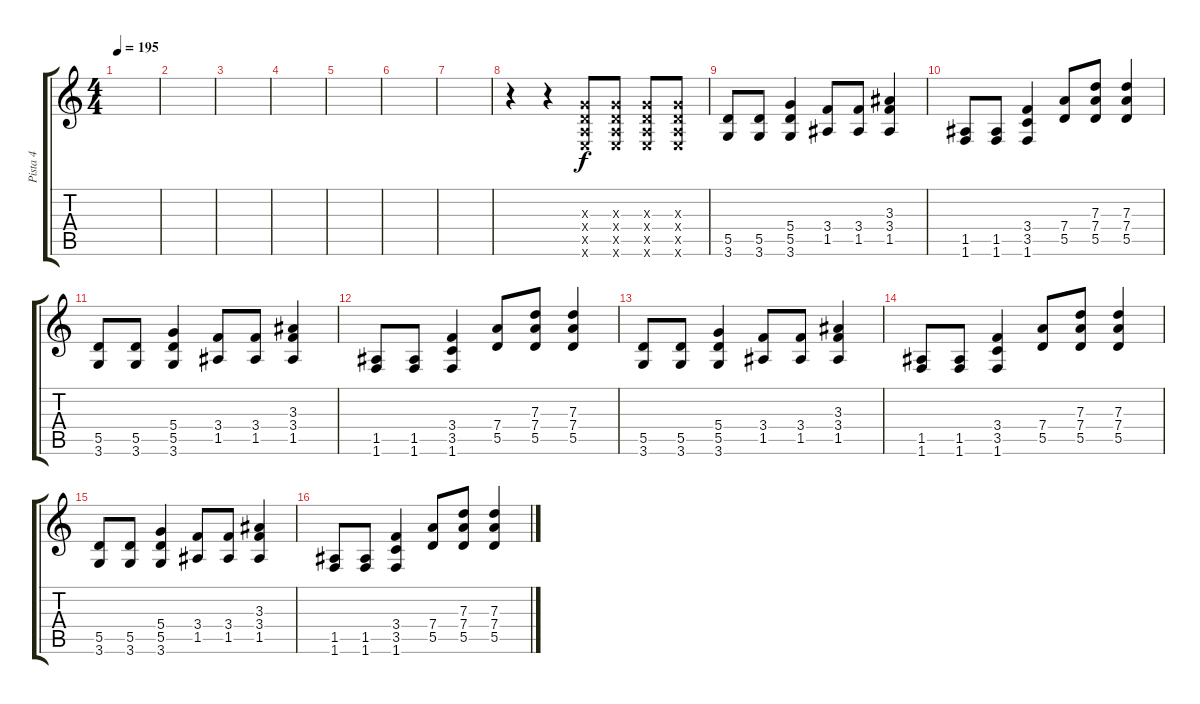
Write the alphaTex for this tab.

\track ("Pista 4" "Pista 4") {instrument distortionguitar}
\staff {score tabs}
\tuning (E4 B3 G3 D3 A2 E2) {hide}
\ts (4 4)
\tempo 195
\clef g2
\ks c
|
|
|
|
|
|
|
r.4 r.4 (0.3{x} 0.4{x} 0.5{x} 0.6{x}).8 (0.3{x} 0.4{x} 0.5{x} 0.6{x}).8 (0.3{x} 0.4{x} 0.5{x} 0.6{x}).8 (0.3{x} 0.4{x} 0.5{x} 0.6{x}).8 |
(5.5 3.6).8 (5.5 3.6).8 (5.4 5.5 3.6).4 (3.4 1.5).8 (3.4 1.5).8 (3.3 3.4 1.5).4 |
(1.5 1.6).8 (1.5 1.6).8 (3.4 3.5 1.6).4 (7.4 5.5).8 (7.3 7.4 5.5).8 (7.3 7.4 5.5).4 |
(5.5 3.6).8 (5.5 3.6).8 (5.4 5.5 3.6).4 (3.4 1.5).8 (3.4 1.5).8 (3.3 3.4 1.5).4 |
(1.5 1.6).8 (1.5 1.6).8 (3.4 3.5 1.6).4 (7.4 5.5).8 (7.3 7.4 5.5).8 (7.3 7.4 5.5).4 |
(5.5 3.6).8 (5.5 3.6).8 (5.4 5.5 3.6).4 (3.4 1.5).8 (3.4 1.5).8 (3.3 3.4 1.5).4 |
(1.5 1.6).8 (1.5 1.6).8 (3.4 3.5 1.6).4 (7.4 5.5).8 (7.3 7.4 5.5).8 (7.3 7.4 5.5).4 |
(5.5 3.6).8 (5.5 3.6).8 (5.4 5.5 3.6).4 (3.4 1.5).8 (3.4 1.5).8 (3.3 3.4 1.5).4 |
(1.5 1.6).8 (1.5 1.6).8 (3.4 3.5 1.6).4 (7.4 5.5).8 (7.3 7.4 5.5).8 (7.3 7.4 5.5).4
